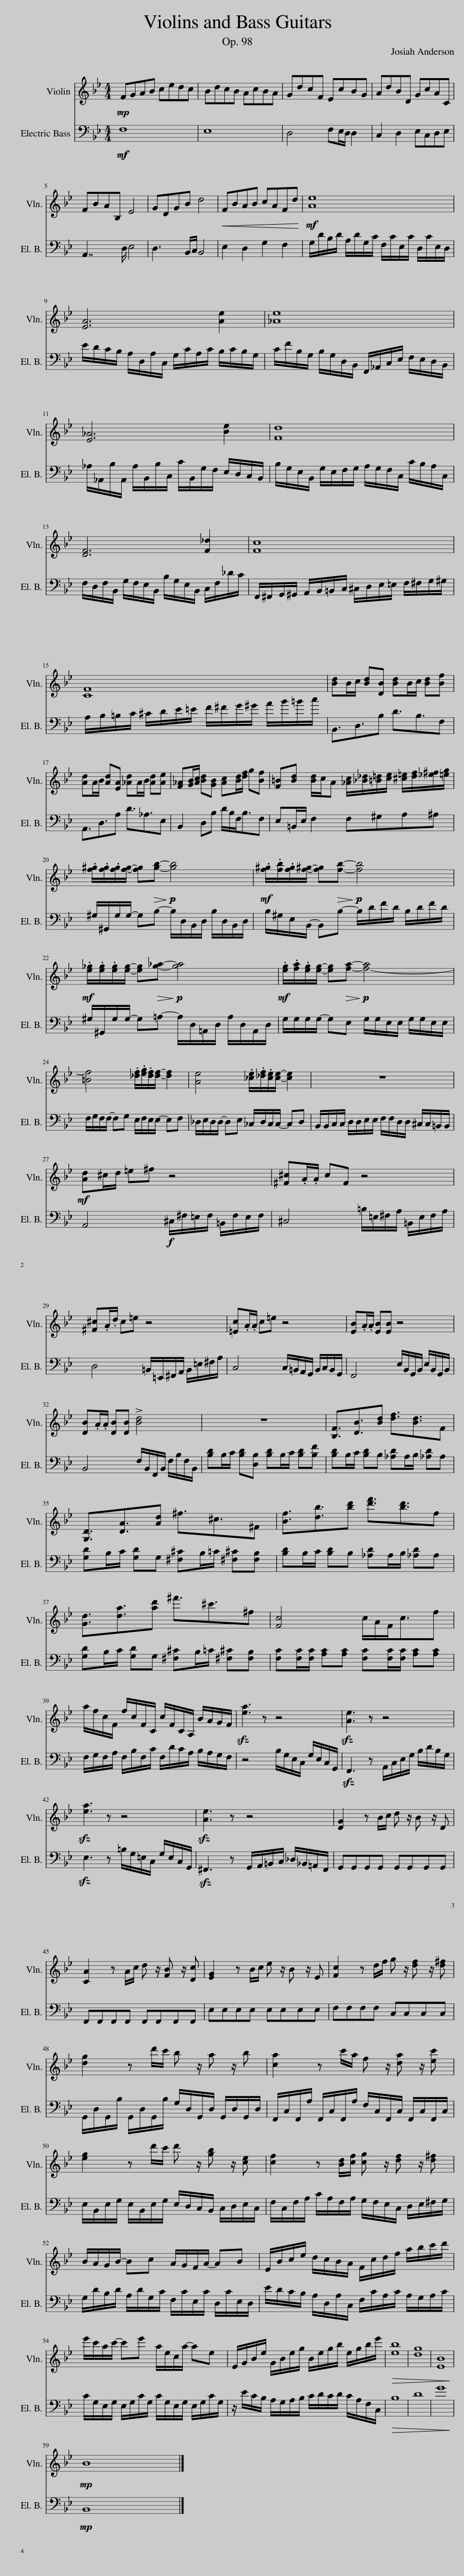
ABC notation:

X:1
%%score 1 2
L:1/8
M:4/4
I:linebreak $
K:Bb
V:1 treble
V:2 bass transpose=-12
V:1
!mp! FGAB cedc | BdcB AcBA | GdcF EcBG | AdBD GcAC |$ FBAB, E4 | %5
 GDGB d4 |!<(! FBAB cAFd!<)! |!mf! [Ae]8 |$ [EA]6 [Ae]2 | [_Ae]8 |$ %10
 [E_A]6 [Be]2 | [Fd]8 |$ [DF]6 [F_d]2 | [Fc]8 |$ [CF]8 | %15
 [Bd]B/c/ [Bd][DB] [Bd]B/c/ [Bd][Bf] |$ [Ad]A/B/ [Ad][EA] [_Ad]A/B/ [Ad][Ae] | [F_A][GB]/[Ac]/ [Bd][GB] [Ac][Bd]/[df]/ g[Bf] | [F=B][Bd] [Bd]/c/A [_Ac]/[_B_d]/[=B=d]/[ce]/ [^c=e]/[df]/[_e^f]/[=eg]/ |$ .[f^g]/.[fg]/.[fg]/[fg]/- [fg]!>(![gb]-!>)!!p!!p! [gb]4 | %20
!mf! .[f^g]/.[fb]/.[fg]/[f^g]/- [fg]!>(![fb]-!>)!!p!!p! [fb]4 |$!mf! .[e_g]/.[eg]/.[eg]/[eg]/- [eg]!>(![g_a]-!>)!!p!!p! [ga]4 |!mf! .[eg]/.[fa]/.[eg]/[eg]/- [eg]!>(![fa]-!>)!!p!!p! [f-a]4 |$ [=Bf]4 .[_df]/.[eg]/.[df]/[df]/- [df]2 | [Ae]4 .[_ce]/.[_df]/.[ce]/[ce]/- [ce]2 | %25
 z8 |$!mf! [Ad]^c/d/ =e^f z4 | [^F^c].A/.A/ cF z4 |$ [^F^c].A/.d/ c=e z4 | [=Ec].A/.A/ c=e z4 | %30
 [EB].A/.A/ [EB][EB] z4 |$ [DB].A/.A/ [DB][DB] !>![Bd]4 | z8 | [B,F]3/2[DB]3/2[Bd] [df]3/2[Bd]3/2F |$ [G,D]3/2[DA]3/2[Ad] ^f3/2^c3/2^F | %35
 [Bf]3/2[db]3/2[bd'] [d'f']3/2[bd']3/2f |$ [Gd]3/2[da]3/2[ad'] ^f'3/2^c'3/2^f | [Fc]4 c/A/F<cf |$ a/f/c/F/ f/c/F/C/ c/F/C/A,/ B/A/G/F/ |!sfz! [ea]3 z z4 | %40
!sfz! [Ae]3 z z4 |$!sfz! [ea]3 z z4 |!sfz! [Ae]3 z z4 | [DG]2 z B/c/ d z/ B z/ D |$ [CA]2 z A/c/ d z/ [FB] z/ [Dc] | %45
 [EG]2 z B/c/ e z/ B z/ E | [Fc]2 z d/f/ g z/ [df] z/ [d^f] |$ [dg]2 z d'/c'/ b z/ a z/ b | [ca]2 z c'/a/ f z/ [da] z/ [ec'] |$ [eg]2 z d'/c'/ d' z/ [gb] z/ [ce] | %50
 [cf]2 z [Bd]/[cf]/ [cg] z/ [df] z/ [d^f] |$ B/A/G/B/- Bc A/G/F/A/- AB | E/B/c/e/ d/c/B/A/ F/c/d/f/ a/b/c'/d'/ |$ e'/c'/a/c'/- c'e' a/e/c/a/- ae | E/G/B/e/ G/B/e/g/ B/e/g/b/ e/g/b/e'/ | %55
!>(! [eb]8 | [dg]8 | [EB]8!>)! |$!mp! B8 |] %59
V:2
!mf! F,8 | E,8 | D,4 F,E,/D,/ D,2 | C,2 D,2 E,C,D,E, |$ A,,7/2 D,/ E,4 | %5
 D,3 B,,/C,/ B,,4 | E,2 D,2 G,2 F,2 | G,/D/B,/D/ A,/D/G,/C/ F,/C/E,/C/ D,/C/E,/D,/ |$ E/D/C/B,/ A,/D,/A,/C,/ G,/C/A,/C/ B,/C/B,/G,/ | C/F/B,/G,/ B,/G,/D,/B,,/ F,,/_A,,/C,/E,/ F,/E,/D,/B,,/ |$ %10
 _A,/_A,,/B,/A,,/ A,/B,,/B,/C,/ C/B,,/G,/F,/ E,/D,/C,/B,,/ | B,/G,/E,/B,,/ G,/E,/F,/G,/ A,/G,/F,/C,/ C/B,/A,/C,/ |$ F,/D,/F,/B,,/ G,/F,/E,/B,,/ B,/G,/E,/B,,/ C,/F,/_D/C/ | F,,/^F,,/G,,/^G,,/ A,,/B,,/=B,,/C,/ ^C,/D,/E,/=E,/ F,/^F,/G,/^G,/ |$ A,/B,/=B,/C/ ^C/D/E/=E/ F/^F/G/^G/ A/B/=B/c/ | %15
 B,,3/2D,3/2B, D3/2B,3/2F, |$ A,,3/2D,3/2A, D3/2_A,3/2E, | B,,2 D,B, D/B,/F,<B,F, | E,=B,,/E,/ F,2 F,^G,A,^A, |$ ^G,/^G,,/G,/G,/- G,B,- B,/D,/B,,/D,/ B,/D,/B,,/D,/ | %20
 B,/^G,/E,/B,,/- B,,B,- B,/D/F/D/ B,/D/F/D/ |$ ^G,/^G,,/G,/G,/- G,=A,- A,/D,/=A,,/D,/ A,/D,/A,,/D,/ | G,/G,/G,/G,/- G,E, G,/G,/E,/E,/ G,/G,/E,/E,/ |$ F,/G,/F,/F,/- F,G, E,/F,/E,/E,/- E,F, | _D,/E,/D,/D,/- D,E, _C,/D,/C,/C,/- C,D, | %25
 B,,/B,,/C,/C,/ D,/D,/E,/E,/ F,/F,/D,/D,/ ^C,/C,/=B,,/B,,/ |$ A,,4!f! ^C,/^F,/=E,/F,/ =B,,/F,/E,/F,/ | ^C,4 =B,/=E,/^F,/A,/ =B,,/E,/F,/A,/ |$ D,4 =B,,/=E,,/^F,,/A,,/ B,,/=E,/^F,/A,/ | C,4 C,/=B,,/A,,/G,,/ B,,/C,/B,,/G,,/ | %30
 F,,4 E,/B,,/G,,/B,,/ E,/B,,/G,,/B,,/ |$ B,,4 F,/B,,/F,,/B,,/ F,/B,/F,/B,,/ | [B,D]B,/C/ [B,D][D,B,] [B,D]B,/C/ [B,D][B,F] | [B,D]B,/C/ [B,D]B, [_A,D]A,/B,/ [_A,D]A, |$ [G,D]B,/C/ [G,D]G, [^F,^C]B,/=C/ [^F,^C][F,B,] | %35
 [B,D]B,/C/ [B,D]B, [_A,D]A,/B,/ [_A,D]A, |$ [G,D]B,/C/ [G,D]G, [^F,^C]B,/=C/ [^F,^C][F,B,] | [F,C][F,C]/[F,C]/ [A,C][A,C] [F,C][F,C]/[F,C]/ [A,C][A,C] |$ F,/G,/F,/A,/ F,/B,/F,/C/ F,/D/C/A,/ B,/A,/G,/F,/ | z4 B,/G,/E,/C,/ G,/E,/C,/G,,/ | %40
!sfz! F,,3 z A,,/C,/E,/G,/ B,/D/B,/G,/ |$!sfz! E,3 z =B,/G,/=E,/C,/ G,/E,/C,/G,,/ |!sfz! ^F,,3 z G,,/A,,/=B,,/C,/ _D,/_B,,/=A,,/F,,/ | G,,G,,G,,G,, G,,G,,G,,G,, |$ F,,F,,F,,F,, F,,F,,F,,F,, | %45
 E,E,E,E, E,E,E,E, | F,F,F,F, C,C,C,C, |$ G,,/D,/G,,/B,/ G,,/D,/G,,/B,/ G,/D,/G,,/D,/ G,,/D,/G,,/D,/ | F,,/C,/F,,/A,/ F,,/C,/F,,/A,/ F,/C,/F,,/C,/ F,,/C,/F,,/C,/ |$ E,/B,,/E,/G,/ E,/B,,/E,/G,/ E,/D,/C,/B,,/ C,/D,/E,/C,/ | %50
 F,/C,/F,/A,/ C/A,/F,/A,/ G,/F,/E,/C,/ D,/E,/^F,/G,/ |$ G,/D/B,/D/ A,/D/G,/C/ F,/C/E,/C/ D,/C/E,/D,/ | E/D/C/B,/ A,/D,/A,/C,/ F,/C/A,/C/ A,/G,/A,/C/ |$ C/G,/E,/G,/ E,/G,/C/G,/ C/G,/E,/G,/ E,/G,/C/G,/ | z/ E/C/B,/ A,/G,/A,/B,/ C/D/C/D/ C/A,/F,/C,/ | %55
!>(! B,8 | D8 | G8!>)! |$!mp! B,,8 |] %59
